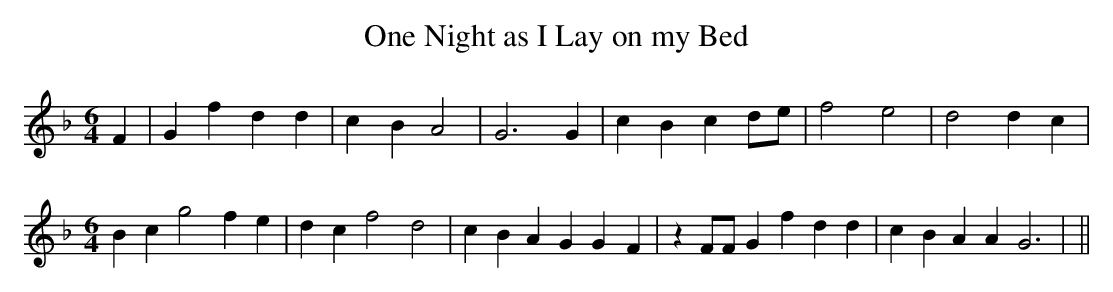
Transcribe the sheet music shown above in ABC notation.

X:1
T:One Night as I Lay on my Bed
M:6/4
L:1/4
K:F
 F| G f d d| c- B A2| G3 G| c B cd/2-e/2| f2 e2| d2 d c|
M:6/4
 B c g2 f e| d c f2 d2| c B A G G- F| z F/2F/2 G- f d d| c B A A G3|\
||
